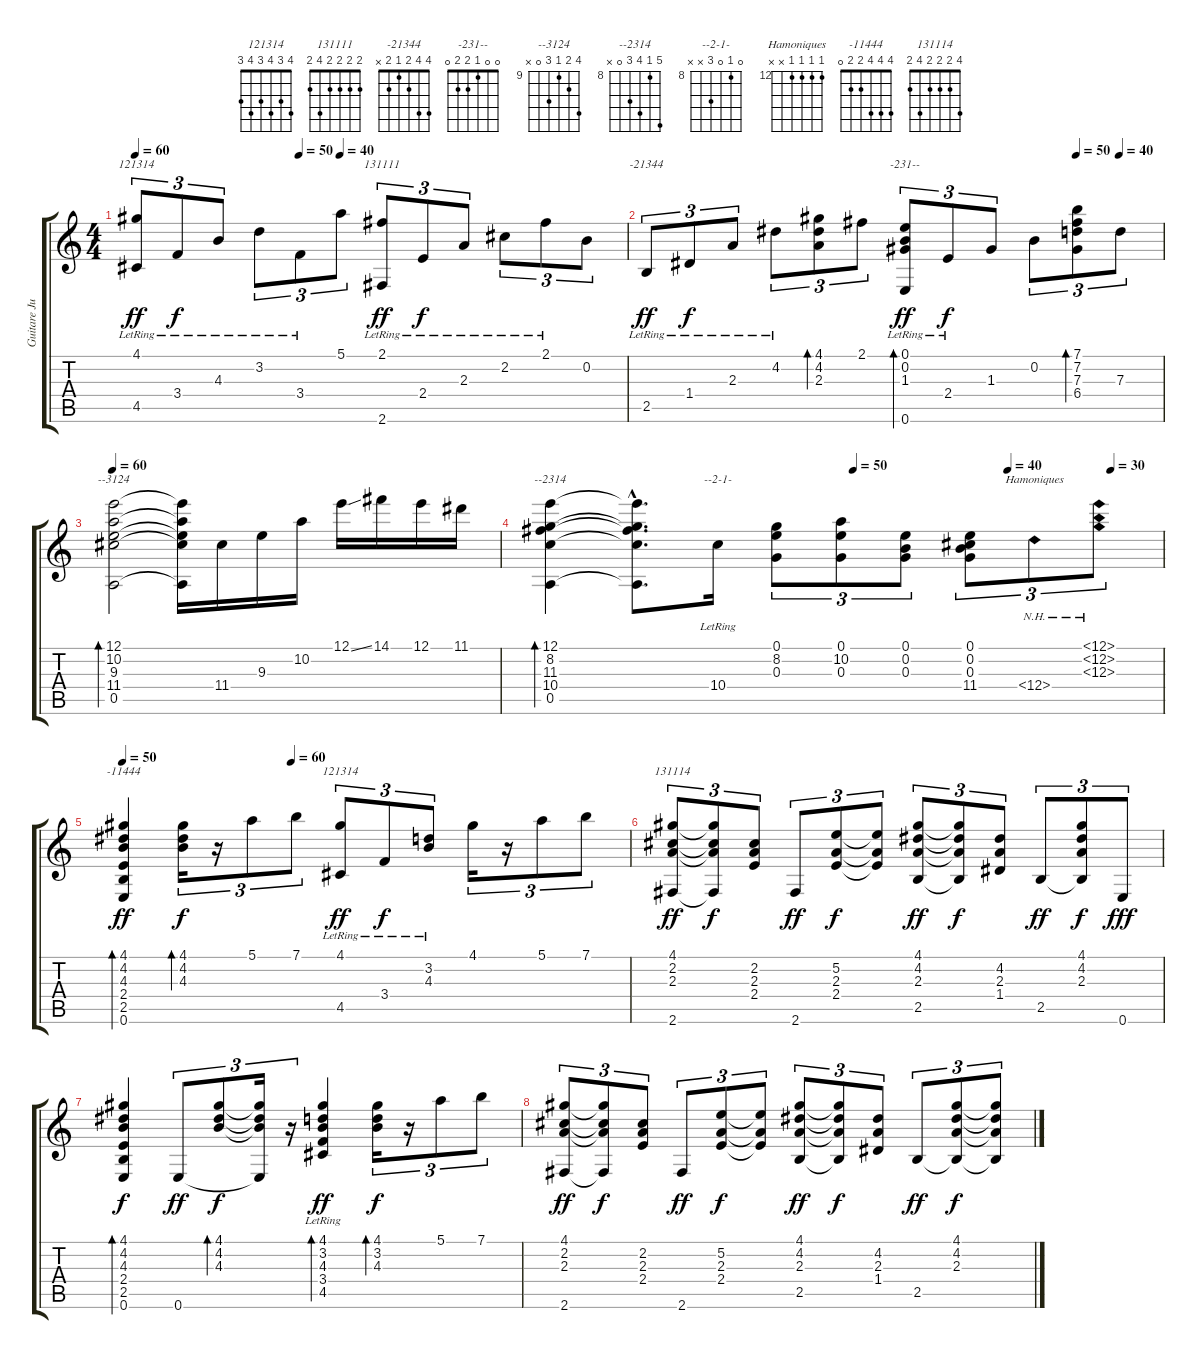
\track ("Guitare Juillet 2001" "Guitare Ju") {instrument acousticguitarnylon}
\staff {score tabs}
\tuning (E4 B3 G3 D3 A2 E2) {hide}
\chord ("121314" 4 3 4 3 4 3) {firstfret 3}
\chord ("131111" 2 2 2 2 4 2)
\chord ("-21344" 4 4 2 1 2 x)
\chord ("-231--" 0 0 1 2 2 0)
\chord ("--3124" 12 10 9 11 0 x) {firstfret 9}
\chord ("--2314" 12 8 11 10 0 x) {firstfret 8}
\chord ("--2-1-" 0 8 0 10 x x) {firstfret 8}
\chord ("Hamoniques" 12 12 12 12 x x) {firstfret 12}
\chord ("-11444" 4 4 4 2 2 0)
\chord ("121314" 4 3 4 3 4 3)
\chord ("131114" 4 2 2 2 4 2)
\ts (4 4)
\tempo 60
\tempo (50 0.3333333333333333)
\tempo (40 0.4166666666666667)
\clef g2
\ks c
(4.1{lr} 4.5{lr}).8{tu (3 2) ch "121314" dy ff} 3.4{lr}.8{tu (3 2) dy f} 4.3{lr}.8{tu (3 2)} 3.2{lr}.8{tu (3 2)} 3.4{lr}.8{tu (3 2)} 5.1.8{tu (3 2)} (2.1{lr} 2.6{lr}).8{tu (3 2) ch "131111" dy ff} 2.4{lr}.8{tu (3 2) dy f} 2.3{lr}.8{tu (3 2)} 2.2{lr}.8{tu (3 2)} 2.1{lr}.8{tu (3 2)} 0.2.8{tu (3 2)} |
\tempo (50 0.8333333333333334)
\tempo (40 0.9166666666666666)
2.5{lr}.8{tu (3 2) ch "-21344" dy ff} 1.4{lr}.8{tu (3 2) dy f} 2.3{lr}.8{tu (3 2)} 4.2{lr}.8{tu (3 2)} (4.1 4.2 2.3).8{tu (3 2) bd 120} 2.1.8{tu (3 2)} (0.1{lr} 0.2{lr} 1.3{lr} 0.6{lr}).8{tu (3 2) bd 120 ch "-231--" dy ff} 2.4{lr}.8{tu (3 2) dy f} 1.3.8{tu (3 2)} 0.2.8{tu (3 2)} (7.1 7.2 7.3 6.4).8{tu (3 2) bd 120} 7.3.8{tu (3 2)} |
\tempo 60
(12.1 10.2 9.3 11.4 0.5).2{bd 240 ch "--3124"} (12.1{t} 10.2{t} 9.3{t} 11.4{t} 0.5{t}).16 11.4.16 9.3.16 10.2.16 12.1{ss}.16 14.1.16 12.1.16 11.1.16 |
\tempo (50 0.5)
\tempo (40 0.75)
\tempo (30 0.9166666666666666)
(12.1 8.2 11.3 10.4 0.5).4{bd 240 ch "--2314"} (12.1{hac t} 8.2{hac t} 11.3{hac t} 10.4{hac t} 0.5{hac t}).8{d} 10.4{lr}.16{ch "--2-1-"} (0.1 8.2 0.3).8{tu (3 2)} (0.1 10.2 0.3).8{tu (3 2)} (0.1 0.2 0.3).8{tu (3 2)} (0.1 0.2 0.3 11.4).8{tu (3 2)} 12.4{nh}.8{tu (3 2) ch "Hamoniques"} (12.1{nh} 12.2{nh} 12.3{nh}).8{tu (3 2)} |
\tempo 50
\tempo (60 0.3333333333333333)
(4.1 4.2 4.3 2.4 2.5 0.6).4{bd 120 ch "-11444" dy ff} (4.1 4.2 4.3).16{tu (3 2) bd 30 dy f} r.16{tu (3 2)} 5.1.8{tu (3 2)} 7.1.8{tu (3 2)} (4.1{lr} 4.5{lr}).8{tu (3 2) ch "121314" dy ff} 3.4{lr}.8{tu (3 2) dy f} (3.2{lr} 4.3{lr}).8{tu (3 2)} 4.1.16{tu (3 2)} r.16{tu (3 2)} 5.1.8{tu (3 2)} 7.1.8{tu (3 2)} |
(4.1 2.2 2.3 2.6).8{tu (3 2) ch "131114" dy ff} (4.1{t} 2.2{t} 2.3{t} 2.6{t}).8{tu (3 2) dy f} (2.2 2.3 2.4).8{tu (3 2)} 2.6.8{tu (3 2) dy ff} (5.2 2.3 2.4).8{tu (3 2) dy f} (5.2{t} 2.3{t} 2.4{t}).8{tu (3 2)} (4.1 4.2 2.3 2.5).8{tu (3 2) dy ff} (4.1{t} 4.2{t} 2.3{t} 2.5{t}).8{tu (3 2) dy f} (4.2 2.3 1.4).8{tu (3 2)} 2.5.8{tu (3 2) dy ff} (4.1 4.2 2.3 2.5{t}).8{tu (3 2) dy f} 0.6.8{tu (3 2) dy fff} |
(4.1 4.2 4.3 2.4 2.5 0.6).4{bd 120 dy f} 0.6.8{tu (3 2) dy ff} (4.1 4.2 4.3).8{tu (3 2) bd 30 dy f} (4.1{t} 4.2{t} 4.3{t} 0.6{t}).16{tu (3 2)} r.16{tu (3 2)} (4.1 3.2 4.3 3.4 4.5{lr}).4{bd 120 dy ff} (4.1 3.2 4.3).16{tu (3 2) bd 30 dy f} r.16{tu (3 2)} 5.1.8{tu (3 2)} 7.1.8{tu (3 2)} |
(4.1 2.2 2.3 2.6).8{tu (3 2) dy ff} (4.1{t} 2.2{t} 2.3{t} 2.6{t}).8{tu (3 2) dy f} (2.2 2.3 2.4).8{tu (3 2)} 2.6.8{tu (3 2) dy ff} (5.2 2.3 2.4).8{tu (3 2) dy f} (5.2{t} 2.3{t} 2.4{t}).8{tu (3 2)} (4.1 4.2 2.3 2.5).8{tu (3 2) dy ff} (4.1{t} 4.2{t} 2.3{t} 2.5{t}).8{tu (3 2) dy f} (4.2 2.3 1.4).8{tu (3 2)} 2.5.8{tu (3 2) dy ff} (4.1 4.2 2.3 2.5{t}).8{tu (3 2) dy f} (4.1{t} 4.2{t} 2.3{t} 2.5{t}).8{tu (3 2)}
